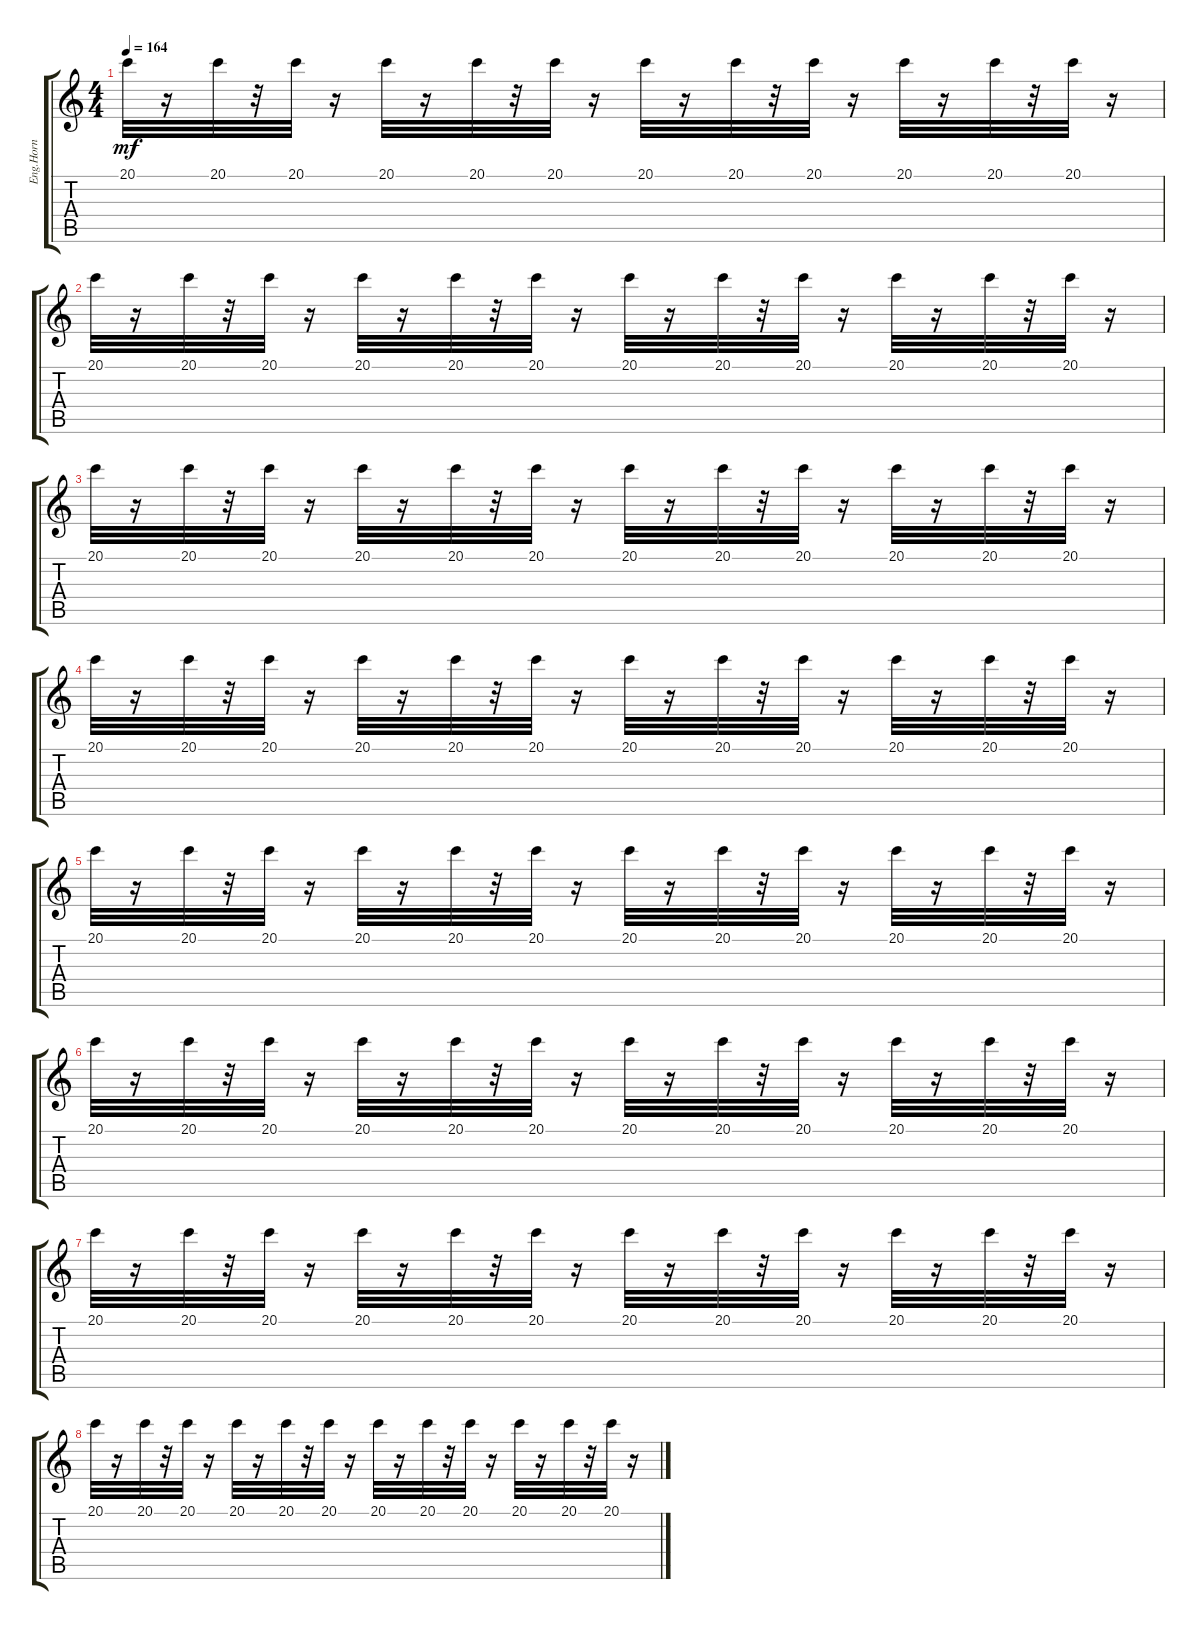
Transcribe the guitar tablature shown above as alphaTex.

\track ("Eng.Horn" "Eng.Horn") {instrument englishhorn}
\staff {score tabs}
\tuning (E4 B3 G3 D3 A2 E2) {hide}
\ts (4 4)
\tempo 164
\clef g2
\ks c
20.1.32{dy mf} r.16 20.1.32 r.32 20.1.32 r.16 20.1.32 r.16 20.1.32 r.32 20.1.32 r.16 20.1.32 r.16 20.1.32 r.32 20.1.32 r.16 20.1.32 r.16 20.1.32 r.32 20.1.32 r.16 |
20.1.32 r.16 20.1.32 r.32 20.1.32 r.16 20.1.32 r.16 20.1.32 r.32 20.1.32 r.16 20.1.32 r.16 20.1.32 r.32 20.1.32 r.16 20.1.32 r.16 20.1.32 r.32 20.1.32 r.16 |
20.1.32 r.16 20.1.32 r.32 20.1.32 r.16 20.1.32 r.16 20.1.32 r.32 20.1.32 r.16 20.1.32 r.16 20.1.32 r.32 20.1.32 r.16 20.1.32 r.16 20.1.32 r.32 20.1.32 r.16 |
20.1.32 r.16 20.1.32 r.32 20.1.32 r.16 20.1.32 r.16 20.1.32 r.32 20.1.32 r.16 20.1.32 r.16 20.1.32 r.32 20.1.32 r.16 20.1.32 r.16 20.1.32 r.32 20.1.32 r.16 |
20.1.32 r.16 20.1.32 r.32 20.1.32 r.16 20.1.32 r.16 20.1.32 r.32 20.1.32 r.16 20.1.32 r.16 20.1.32 r.32 20.1.32 r.16 20.1.32 r.16 20.1.32 r.32 20.1.32 r.16 |
20.1.32 r.16 20.1.32 r.32 20.1.32 r.16 20.1.32 r.16 20.1.32 r.32 20.1.32 r.16 20.1.32 r.16 20.1.32 r.32 20.1.32 r.16 20.1.32 r.16 20.1.32 r.32 20.1.32 r.16 |
20.1.32 r.16 20.1.32 r.32 20.1.32 r.16 20.1.32 r.16 20.1.32 r.32 20.1.32 r.16 20.1.32 r.16 20.1.32 r.32 20.1.32 r.16 20.1.32 r.16 20.1.32 r.32 20.1.32 r.16 |
20.1.32 r.16 20.1.32 r.32 20.1.32 r.16 20.1.32 r.16 20.1.32 r.32 20.1.32 r.16 20.1.32 r.16 20.1.32 r.32 20.1.32 r.16 20.1.32 r.16 20.1.32 r.32 20.1.32 r.16
